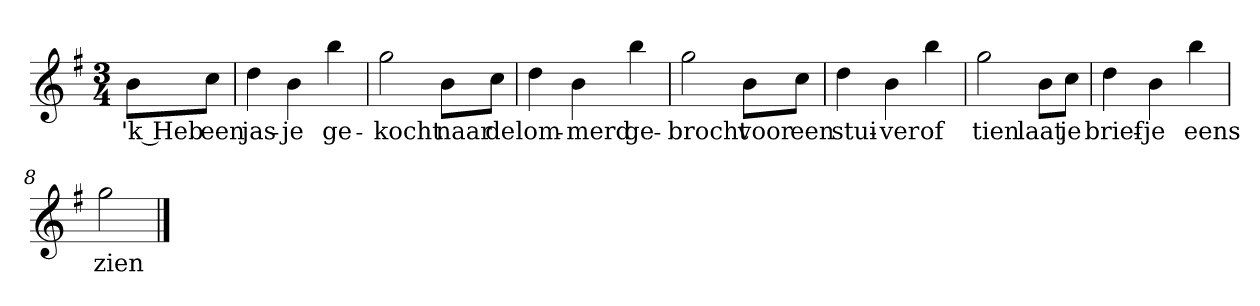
**kern	**text
*part1	*part1
*staff1	*staff1
*clefG2	*
*k[f#]	*
*G:	*
*M3/4	*
*MM120	*
=	=
8b\L	'k Heb
8cc\J	een
=1	=1
4dd	jas-
4b	-je
4bb	ge-
=2	=2
2gg	-kocht
8b\L	naar
8cc\J	de
=3	=3
4dd	lom-
4b	-merd
4bb	ge-
=4	=4
2gg	-brocht
8b\L	voor
8cc\J	een
=5	=5
4dd	stui-
4b	-ver
4bb	of
=6	=6
2gg	tien
8b\L	laat
8cc\J	je
=7	=7
4dd	brief-
4b	-je
4bb	eens
=8	=8
2gg	zien
==	==
*-	*-
